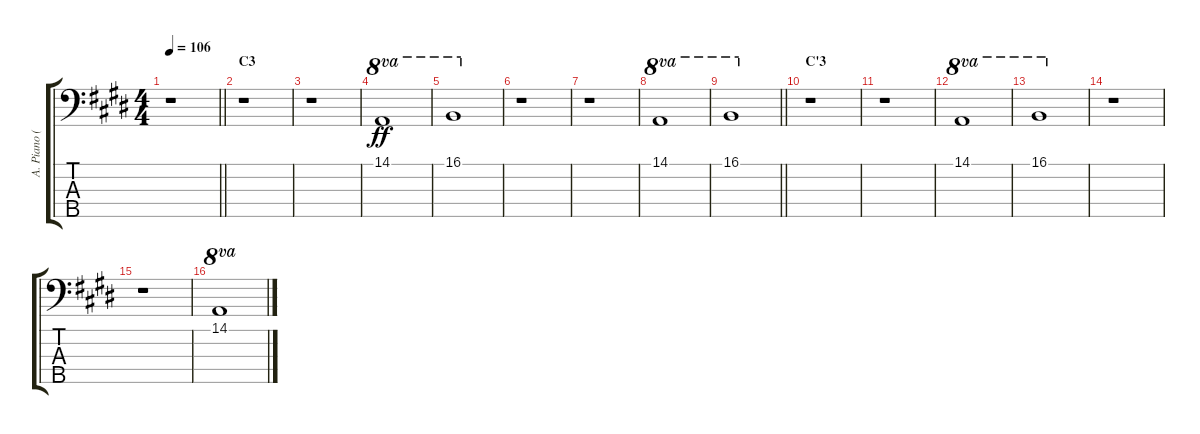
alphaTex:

\track ("A. Piano (Left Hand)" "A. Piano (") {instrument acousticgrandpiano}
\staff {score tabs}
\tuning (G2 D2 A1 E1 B0) {hide}
\ts (4 4)
\tempo 106
\clef f4
\barLineRight lightlight
\ks e
r.1{dy ff} |
\section ("" "C3")
r.1 |
r.1 |
14.1.1{ot 8va} |
16.1.1{ot 8va} |
r.1 |
r.1 |
14.1.1{ot 8va} |
\barLineRight lightlight
16.1.1{ot 8va} |
\section ("" "C'3")
r.1 |
r.1 |
14.1.1{ot 8va} |
16.1.1{ot 8va} |
r.1 |
r.1 |
14.1.1{ot 8va}
